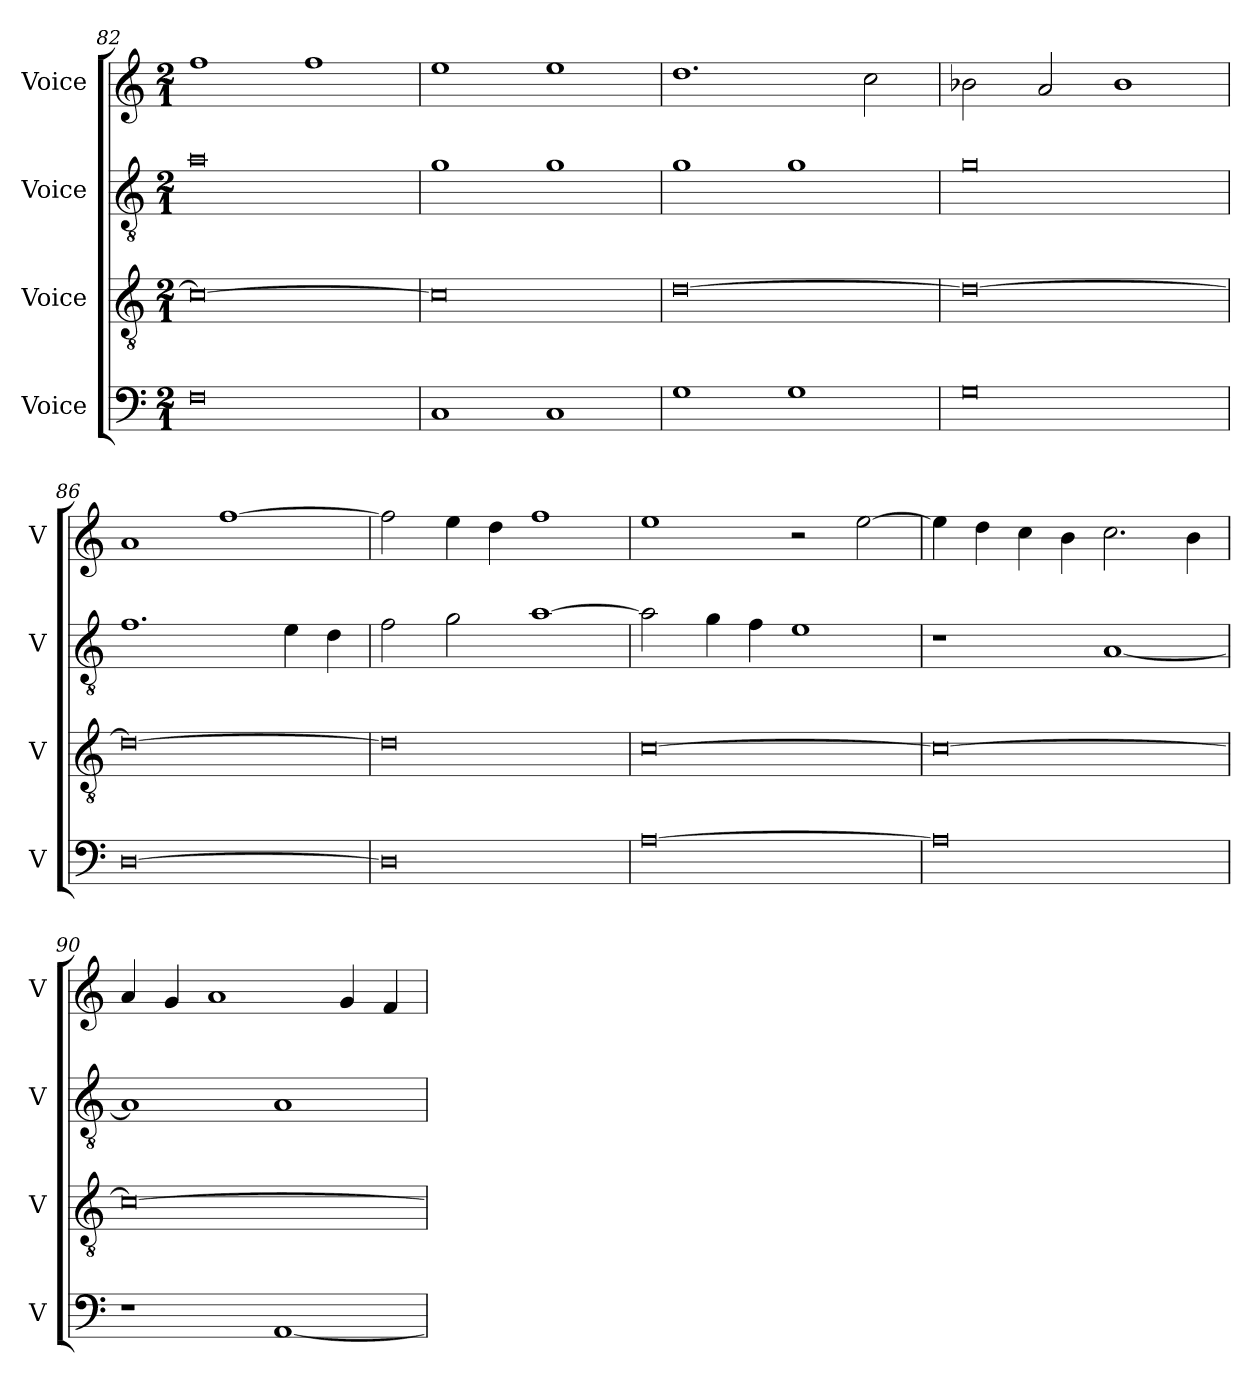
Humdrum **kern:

**kern	**kern	**kern	**kern
*part4	*part3	*part2	*part1
*staff4	*staff3	*staff2	*staff1
*I"Voice	*I"Voice	*I"Voice	*I"Voice
*I'V	*I'V	*I'V	*I'V
*clefF4	*clefGv2	*clefGv2	*clefG2
*k[]	*k[]	*k[]	*k[]
*M2/1	*M2/1	*M2/1	*M2/1
=82	=82	=82	=82
0F	0c_	0a	1ff
.	.	.	1ff
!!LO:LB:g=z
=83	=83	=83	=83
1C	0c]	1g	1ee
1C	.	1g	1ee
=84	=84	=84	=84
1G	[0d	1g	1.dd
1G	.	1g	.
.	.	.	2cc\
=85	=85	=85	=85
0G	0d_	0g	2b-X\
.	.	.	2a/
.	.	.	1b-
=86	=86	=86	=86
[0D	0d_	1.f	1a
.	.	.	[1ff
.	.	4e\	.
.	.	4d\	.
!!LO:PB:g=z
=87	=87	=87	=87
0D]	0d]	2f\	2ff\]
.	.	2g\	4ee\
.	.	.	4dd\
.	.	[1a	1ff
=88	=88	=88	=88
[0A	[0c	2a\]	1ee
.	.	4g\	.
.	.	4f\	.
.	.	1e	2r
.	.	.	[2ee\
=89	=89	=89	=89
0A]	0c_	1r	4ee\]
.	.	.	4dd\
.	.	.	4cc\
.	.	.	4b\
.	.	[1A	2.cc\
.	.	.	4b\
!!LO:LB:g=z
=90	=90	=90	=90
1r	0c_	1A]	4a/
.	.	.	4g/
.	.	.	1a
[1AA	.	1A	.
.	.	.	4g/
.	.	.	4f/
=	=	=	=
*-	*-	*-	*-
